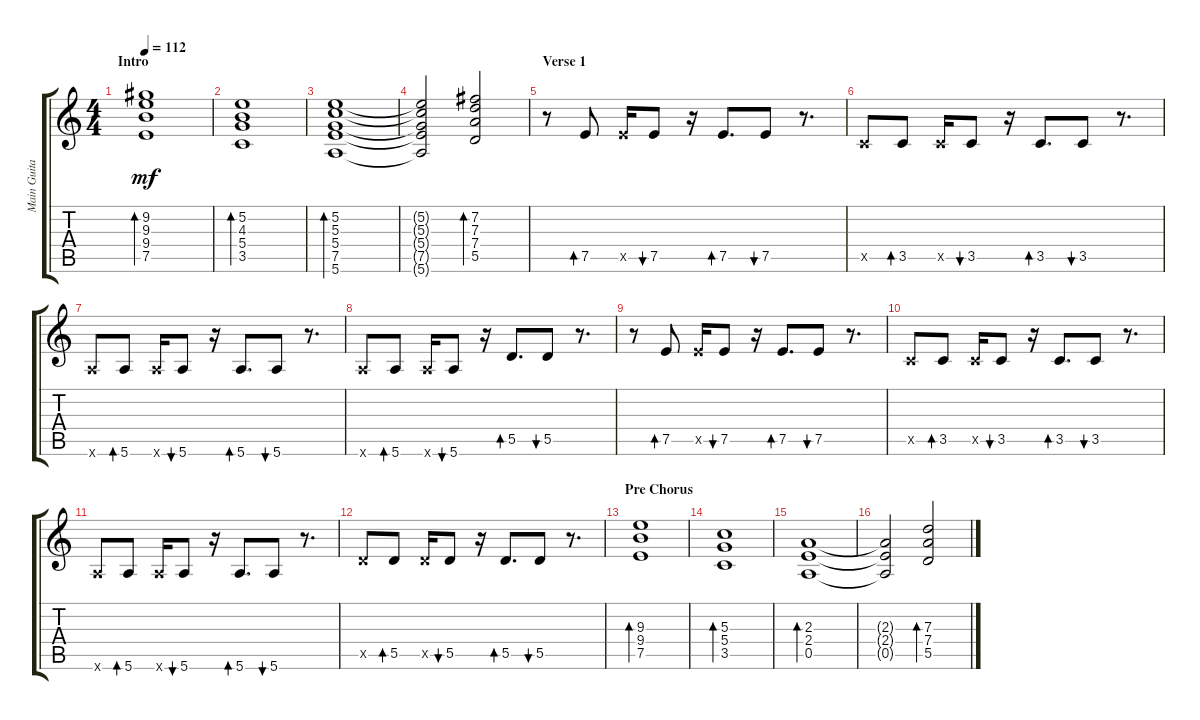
\track ("Main Guitar" "Main Guita") {instrument electricguitarclean}
\staff {score tabs}
\tuning (E4 B3 G3 D3 A2 E2) {hide}
\ts (4 4)
\section ("" "Intro")
\tempo 112
\clef g2
\ks c
(9.2 9.3 9.4 7.5).1{bd 120 dy mf instrument electricguitarclean} |
(5.2 4.3 5.4 3.5).1{bd 120} |
(5.2 5.3 5.4 7.5 5.6).1{bd 120} |
(5.2{t} 5.3{t} 5.4{t} 7.5{t} 5.6{t}).2 (7.2 7.3 7.4 5.5).2{bd 120} |
\section ("" "Verse 1")
r.8 7.5.8{bd 120} 7.5{x}.16 7.5.8{bu 60} r.16 7.5.8{d bd 120} 7.5.8{bu 60} r.8{d} |
3.5{x}.8 3.5.8{bd 120} 3.5{x}.16 3.5.8{bu 60} r.16 3.5.8{d bd 120} 3.5.8{bu 60} r.8{d} |
5.6{x}.8 5.6.8{bd 120} 5.6{x}.16 5.6.8{bu 60} r.16 5.6.8{d bd 120} 5.6.8{bu 60} r.8{d} |
5.6{x}.8 5.6.8{bd 120} 5.6{x}.16 5.6.8{bu 60} r.16 5.5.8{d bd 120} 5.5.8{bu 60} r.8{d} |
r.8 7.5.8{bd 120} 7.5{x}.16 7.5.8{bu 60} r.16 7.5.8{d bd 120} 7.5.8{bu 60} r.8{d} |
3.5{x}.8 3.5.8{bd 120} 3.5{x}.16 3.5.8{bu 60} r.16 3.5.8{d bd 120} 3.5.8{bu 60} r.8{d} |
5.6{x}.8 5.6.8{bd 120} 5.6{x}.16 5.6.8{bu 60} r.16 5.6.8{d bd 120} 5.6.8{bu 60} r.8{d} |
5.5{x}.8 5.5.8{bd 120} 5.5{x}.16 5.5.8{bu 60} r.16 5.5.8{d bd 120} 5.5.8{bu 60} r.8{d} |
\section ("" "Pre Chorus")
(9.3 9.4 7.5).1{bd 60} |
(5.3 5.4 3.5).1{bd 60} |
(2.3 2.4 0.5).1{bd 60} |
(2.3{t} 2.4{t} 0.5{t}).2 (7.3 7.4 5.5).2{bd 60}
